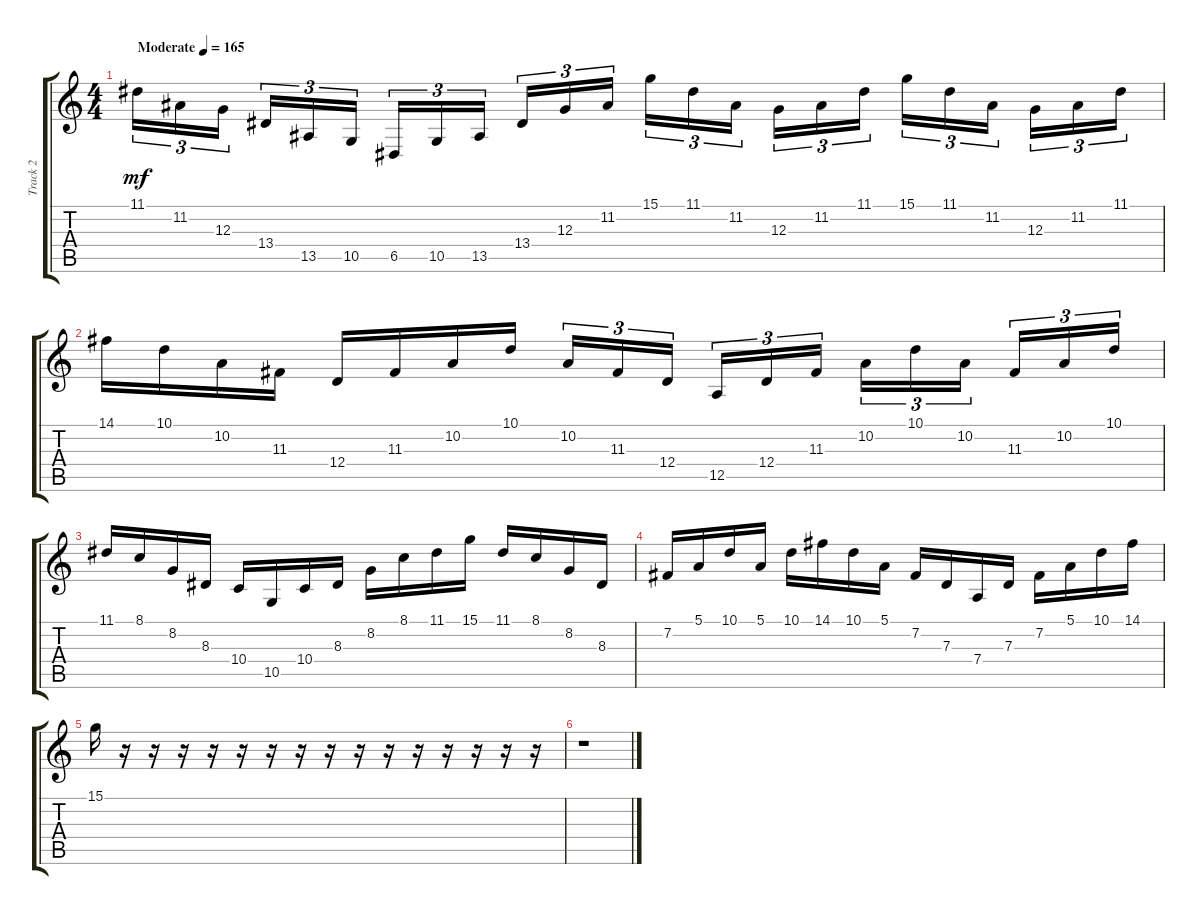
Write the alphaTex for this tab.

\track ("Track 2" "Track 2") {instrument acousticgrandpiano}
\staff {score tabs}
\tuning (E4 B3 G3 D3 A2 E2) {hide}
\ts (4 4)
\tempo (165 "Moderate")
\clef g2
\ks c
11.1.16{tu (3 2) dy mf instrument acousticgrandpiano} 11.2.16{tu (3 2)} 12.3.16{tu (3 2)} 13.4.16{tu (3 2)} 13.5.16{tu (3 2)} 10.5.16{tu (3 2)} 6.5.16{tu (3 2)} 10.5.16{tu (3 2)} 13.5.16{tu (3 2)} 13.4.16{tu (3 2)} 12.3.16{tu (3 2)} 11.2.16{tu (3 2)} 15.1.16{tu (3 2)} 11.1.16{tu (3 2)} 11.2.16{tu (3 2)} 12.3.16{tu (3 2)} 11.2.16{tu (3 2)} 11.1.16{tu (3 2)} 15.1.16{tu (3 2)} 11.1.16{tu (3 2)} 11.2.16{tu (3 2)} 12.3.16{tu (3 2)} 11.2.16{tu (3 2)} 11.1.16{tu (3 2)} |
14.1.16 10.1.16 10.2.16 11.3.16 12.4.16 11.3.16 10.2.16 10.1.16 10.2.16{tu (3 2)} 11.3.16{tu (3 2)} 12.4.16{tu (3 2)} 12.5.16{tu (3 2)} 12.4.16{tu (3 2)} 11.3.16{tu (3 2)} 10.2.16{tu (3 2)} 10.1.16{tu (3 2)} 10.2.16{tu (3 2)} 11.3.16{tu (3 2)} 10.2.16{tu (3 2)} 10.1.16{tu (3 2)} |
11.1.16 8.1.16 8.2.16 8.3.16 10.4.16 10.5.16 10.4.16 8.3.16 8.2.16 8.1.16 11.1.16 15.1.16 11.1.16 8.1.16 8.2.16 8.3.16 |
7.2.16 5.1.16 10.1.16 5.1.16 10.1.16 14.1.16 10.1.16 5.1.16 7.2.16 7.3.16 7.4.16 7.3.16 7.2.16 5.1.16 10.1.16 14.1.16 |
15.1.16 r.16 r.16 r.16 r.16 r.16 r.16 r.16 r.16 r.16 r.16 r.16 r.16 r.16 r.16 r.16 |
r.1
